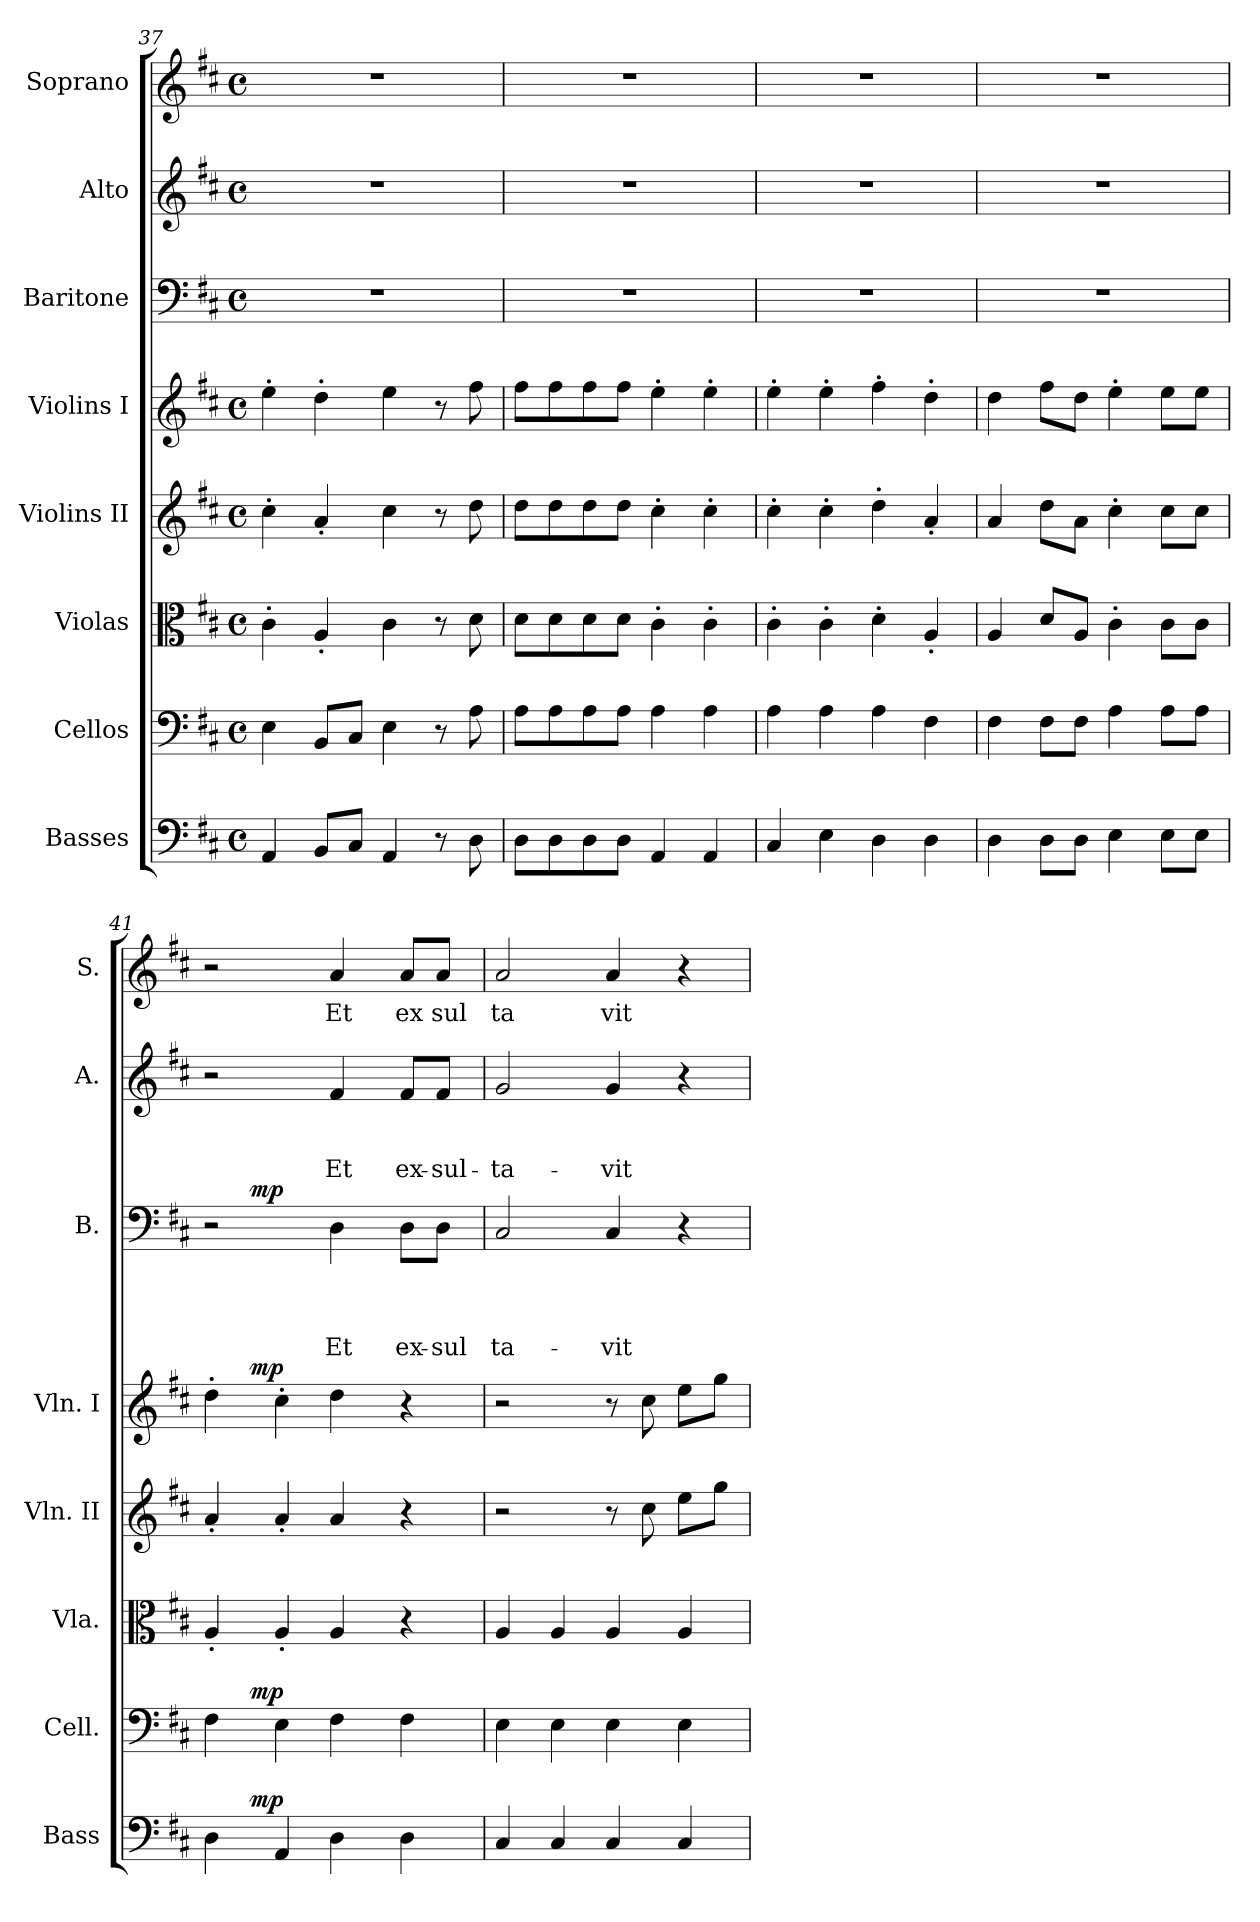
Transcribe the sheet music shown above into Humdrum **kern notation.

**kern	**dynam	**kern	**dynam	**kern	**kern	**dynam	**kern	**dynam	**kern	**text	**text	**text	**text	**dynam	**kern	**text	**text	**text	**kern	**text	**dynam
*part8	*part8	*part7	*part7	*part6	*part5	*part5	*part4	*part4	*part3	*part3	*part3	*part3	*part3	*part3	*part2	*part2	*part2	*part2	*part1	*part1	*part1
*staff8	*staff8	*staff7	*staff7	*staff6	*staff5	*staff5	*staff4	*staff4	*staff3	*staff3	*staff3	*staff3	*staff3	*staff3	*staff2	*staff2	*staff2	*staff2	*staff1	*staff1	*staff1
*I"Basses	*	*I"Cellos	*	*I"Violas	*I"Violins II	*	*I"Violins I	*	*I"Baritone	*	*	*	*	*	*I"Alto	*	*	*	*I"Soprano	*	*
*I'Bass	*	*I'Cell.	*	*I'Vla.	*I'Vln. II	*	*I'Vln. I	*	*I'B.	*	*	*	*	*	*I'A.	*	*	*	*I'S.	*	*
*clefF4	*	*clefF4	*	*clefC3	*clefG2	*	*clefG2	*	*clefF4	*	*	*	*	*	*clefG2	*	*	*	*clefG2	*	*
*ITrd7c12	*	*	*	*	*	*	*	*	*	*	*	*	*	*	*	*	*	*	*	*	*
*k[f#c#]	*	*k[f#c#]	*	*k[f#c#]	*k[f#c#]	*	*k[f#c#]	*	*k[f#c#]	*	*	*	*	*	*k[f#c#]	*	*	*	*k[f#c#]	*	*
*D:	*	*D:	*	*D:	*D:	*	*D:	*	*D:	*	*	*	*	*	*D:	*	*	*	*D:	*	*
*M4/4	*	*M4/4	*	*M4/4	*M4/4	*	*M4/4	*	*M4/4	*	*	*	*	*	*M4/4	*	*	*	*M4/4	*	*
*met(c)	*	*met(c)	*	*met(c)	*met(c)	*	*met(c)	*	*met(c)	*	*	*	*	*	*met(c)	*	*	*	*met(c)	*	*
=37	=37	=37	=37	=37	=37	=37	=37	=37	=37	=37	=37	=37	=37	=37	=37	=37	=37	=37	=37	=37	=37
4AAA/	.	4E\	.	4c#'>\	4cc#'>\	.	4ee'>\	.	1r	.	.	.	.	.	1r	.	.	.	1r	.	.
8BBB/L	.	8BB/L	.	4A'</	4a'</	.	4dd'>\	.	.	.	.	.	.	.	.	.	.	.	.	.	.
8CC#/J	.	8C#/J	.	.	.	.	.	.	.	.	.	.	.	.	.	.	.	.	.	.	.
4AAA/	.	4E\	.	4c#\	4cc#\	.	4ee\	.	.	.	.	.	.	.	.	.	.	.	.	.	.
8r	.	8r	.	8r	8r	.	8r	.	.	.	.	.	.	.	.	.	.	.	.	.	.
8DD\	.	8A\	.	8d\	8dd\	.	8ff#\	.	.	.	.	.	.	.	.	.	.	.	.	.	.
=38	=38	=38	=38	=38	=38	=38	=38	=38	=38	=38	=38	=38	=38	=38	=38	=38	=38	=38	=38	=38	=38
8DD\L	.	8A\L	.	8d\L	8dd\L	.	8ff#\L	.	1r	.	.	.	.	.	1r	.	.	.	1r	.	.
8DD\	.	8A\	.	8d\	8dd\	.	8ff#\	.	.	.	.	.	.	.	.	.	.	.	.	.	.
8DD\	.	8A\	.	8d\	8dd\	.	8ff#\	.	.	.	.	.	.	.	.	.	.	.	.	.	.
8DD\J	.	8A\J	.	8d\J	8dd\J	.	8ff#\J	.	.	.	.	.	.	.	.	.	.	.	.	.	.
4AAA/	.	4A\	.	4c#'>\	4cc#'>\	.	4ee'>\	.	.	.	.	.	.	.	.	.	.	.	.	.	.
4AAA/	.	4A\	.	4c#'>\	4cc#'>\	.	4ee'>\	.	.	.	.	.	.	.	.	.	.	.	.	.	.
=39	=39	=39	=39	=39	=39	=39	=39	=39	=39	=39	=39	=39	=39	=39	=39	=39	=39	=39	=39	=39	=39
4CC#/	.	4A\	.	4c#'>\	4cc#'>\	.	4ee'>\	.	1r	.	.	.	.	.	1r	.	.	.	1r	.	.
4EE\	.	4A\	.	4c#'>\	4cc#'>\	.	4ee'>\	.	.	.	.	.	.	.	.	.	.	.	.	.	.
4DD\	.	4A\	.	4d'>\	4dd'>\	.	4ff#'>\	.	.	.	.	.	.	.	.	.	.	.	.	.	.
4DD\	.	4F#\	.	4A'</	4a'</	.	4dd'>\	.	.	.	.	.	.	.	.	.	.	.	.	.	.
=40	=40	=40	=40	=40	=40	=40	=40	=40	=40	=40	=40	=40	=40	=40	=40	=40	=40	=40	=40	=40	=40
4DD\	.	4F#\	.	4A/	4a/	.	4dd\	.	1r	.	.	.	.	.	1r	.	.	.	1r	.	.
8DD\L	.	8F#\L	.	8d/L	8dd\L	.	8ff#\L	.	.	.	.	.	.	.	.	.	.	.	.	.	.
8DD\J	.	8F#\J	.	8A/J	8a\J	.	8dd\J	.	.	.	.	.	.	.	.	.	.	.	.	.	.
4EE\	.	4A\	.	4c#'>\	4cc#'>\	.	4ee'>\	.	.	.	.	.	.	.	.	.	.	.	.	.	.
8EE\L	.	8A\L	.	8c#\L	8cc#\L	.	8ee\L	.	.	.	.	.	.	.	.	.	.	.	.	.	.
8EE\J	.	8A\J	.	8c#\J	8cc#\J	.	8ee\J	.	.	.	.	.	.	.	.	.	.	.	.	.	.
=41	=41	=41	=41	=41	=41	=41	=41	=41	=41	=41	=41	=41	=41	=41	=41	=41	=41	=41	=41	=41	=41
*^	*	*^	*	*	*^	*	*^	*	*^	*	*	*	*	*	*	*	*	*	*^	*	*
4DD\	8.ryy	.	4F#\	8.ryy	.	4A'</	4a'</	8.ryy	.	4dd'>\	8.ryy	.	2r	8.ryy	.	.	.	.	.	2r	.	.	.	2r	8.ryy	.	.
!	!	!LO:DY:a	!	!	!LO:DY:a	!	!	!	!LO:DY:a	!	!	!	!	!	!	!	!	!	!	!	!	!	!	!	!	!	!
!	!	!	!	!	!	!	!	!	!LO:DY:n=1:b	!	!	!LO:DY:a	!	!	!	!	!	!	!LO:DY:a	!	!	!	!	!	!	!	!LO:DY:a
!	!	!	!	!	!	!	!	!	!	!	!	!	!	!	!	!	!	!	!	!	!	!	!	!	!	!	!LO:DY:n=1:b
.	2ryy	mp	.	2ryy	mp	.	.	2ryy	mp mp	.	2ryy	mp	.	2ryy	.	.	.	.	mp	.	.	.	.	.	2ryy	.	mp mp
4AAA/	.	.	4E\	.	.	4A'</	4a'</	.	.	4cc#'>\	.	.	.	.	.	.	.	.	.	.	.	.	.	.	.	.	.
!	!	!	!	!	!	!	!	!	!	!	!	!	!	!	!	!	!	!LO:LY:b	!	!	!	!	!LO:LY:b	!	!	!LO:LY:b	!
4DD\	.	.	4F#\	.	.	4A/	4a/	.	.	4dd\	.	.	4D\	.	.	.	.	Et	.	4f#/	.	.	Et	4a/	.	Et	.
.	4ryy	.	.	4ryy	.	.	.	4ryy	.	.	4ryy	.	.	4ryy	.	.	.	.	.	.	.	.	.	.	4ryy	.	.
!	!	!	!	!	!	!	!	!	!	!	!	!	!	!	!	!	!	!LO:LY:b	!	!	!	!	!LO:LY:b	!	!	!LO:LY:b	!
4DD\	.	.	4F#\	.	.	4r	4r	.	.	4r	.	.	8D\L	.	.	.	.	ex-	.	8f#/L	.	.	ex-	8a/L	.	ex	.
!	!	!	!	!	!	!	!	!	!	!	!	!	!	!	!	!	!	!LO:LY:b	!	!	!	!	!LO:LY:b	!	!	!LO:LY:b	!
.	.	.	.	.	.	.	.	.	.	.	.	.	8D\J	.	.	.	.	-sul	.	8f#/J	.	.	-sul-	8a/J	.	sul	.
.	16ryy	.	.	16ryy	.	.	.	16ryy	.	.	16ryy	.	.	16ryy	.	.	.	.	.	.	.	.	.	.	16ryy	.	.
!!LO:PB:g=z
=42	=42	=42	=42	=42	=42	=42	=42	=42	=42	=42	=42	=42	=42	=42	=42	=42	=42	=42	=42	=42	=42	=42	=42	=42	=42	=42	=42
!	!	!	!	!	!	!	!	!	!	!	!	!	!	!	!	!	!	!LO:LY:b:rj	!	!	!	!	!LO:LY:b:rj	!	!	!LO:LY:b:rj	!
*v	*v	*	*	*	*	*	*v	*v	*	*v	*v	*	*v	*v	*	*	*	*	*	*	*	*	*	*v	*v	*	*
*	*	*v	*v	*	*	*	*	*	*	*	*	*	*	*	*	*	*	*	*	*	*	*
4CC#/	.	4E\	.	4A/	2r	.	2r	.	2C#/	.	.	.	ta-	.	2g/	.	.	-ta-	2a/	ta	.
4CC#/	.	4E\	.	4A/	.	.	.	.	.	.	.	.	.	.	.	.	.	.	.	.	.
!	!	!	!	!	!	!	!	!	!	!	!	!	!LO:LY:b	!	!	!	!	!LO:LY:b	!	!LO:LY:b	!
4CC#/	.	4E\	.	4A/	8r	.	8r	.	4C#/	.	.	.	-vit	.	4g/	.	.	-vit	4a/	vit	.
.	.	.	.	.	8cc#\	.	8cc#\	.	.	.	.	.	.	.	.	.	.	.	.	.	.
4CC#/	.	4E\	.	4A/	8ee\L	.	8ee\L	.	4r	.	.	.	.	.	4r	.	.	.	4r	.	.
.	.	.	.	.	8gg\J	.	8gg\J	.	.	.	.	.	.	.	.	.	.	.	.	.	.
=	=	=	=	=	=	=	=	=	=	=	=	=	=	=	=	=	=	=	=	=	=
*-	*-	*-	*-	*-	*-	*-	*-	*-	*-	*-	*-	*-	*-	*-	*-	*-	*-	*-	*-	*-	*-
